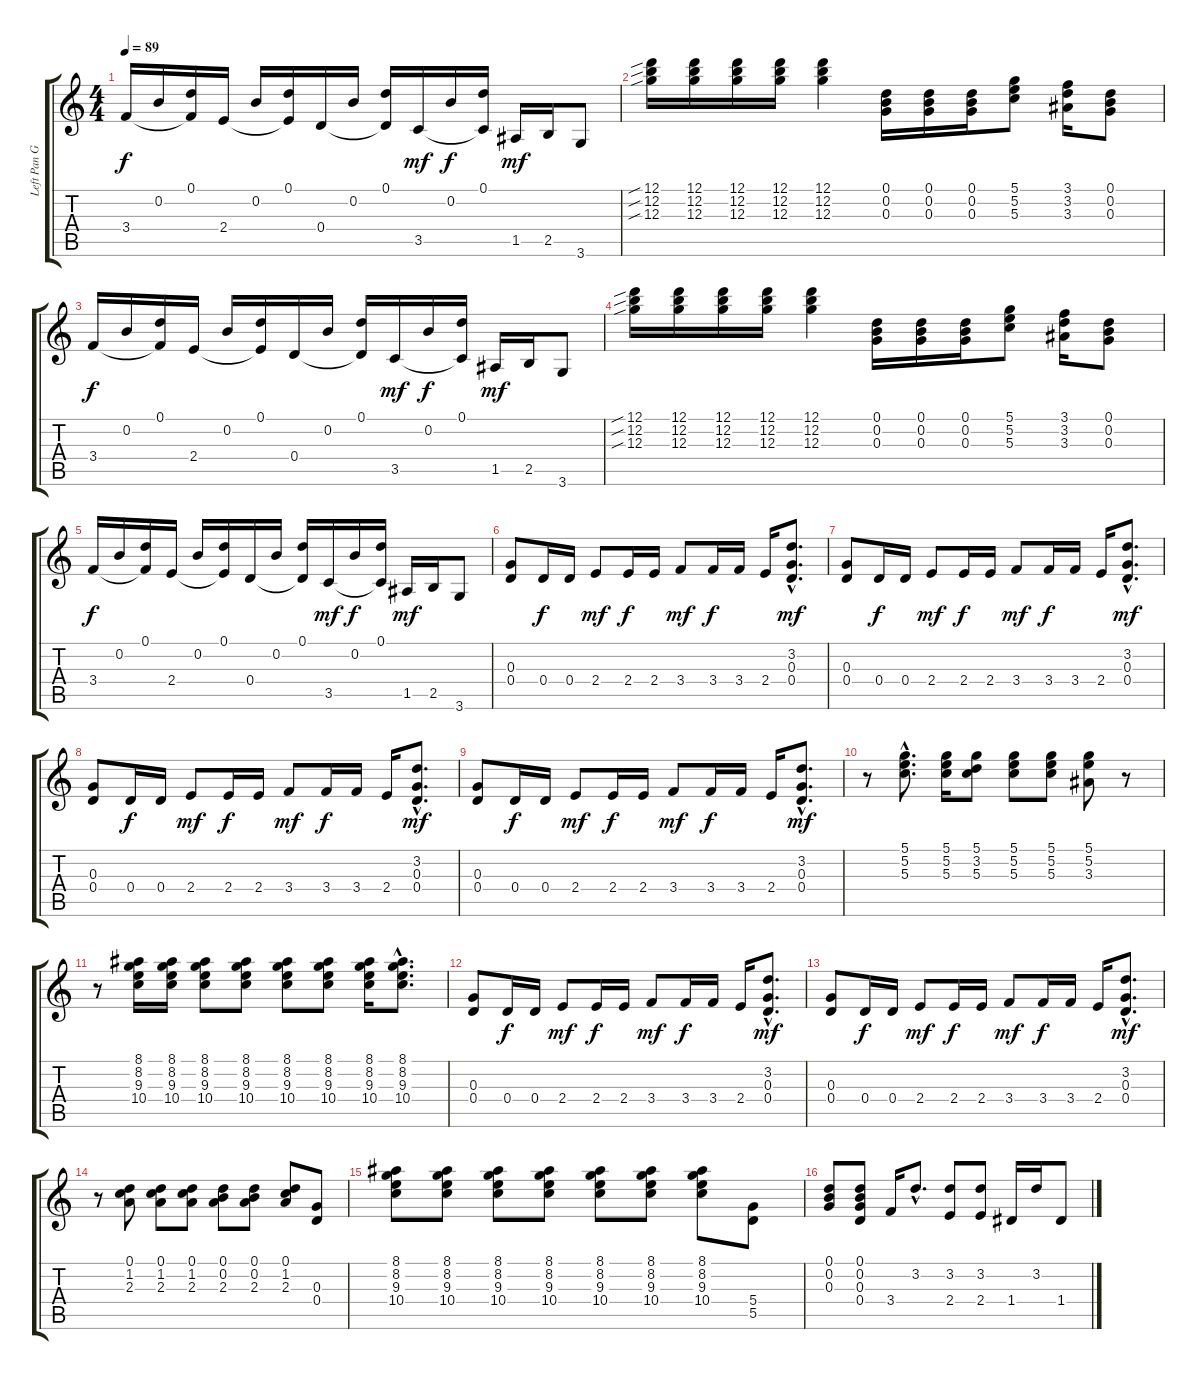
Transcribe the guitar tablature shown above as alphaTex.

\track ("Left Pan Guitar" "Left Pan G") {instrument distortionguitar}
\staff {score tabs}
\tuning (D4 B3 G3 D3 A2 E2) {hide}
\ts (4 4)
\tempo 89
\clef g2
\ks c
3.4.16{dy f} 0.2.16 (0.1 3.4{t}).16 2.4.16 0.2.16 (0.1 2.4{t}).16 0.4.16 0.2.16 (0.1 0.4{t}).16 3.5.16{dy mf} 0.2.16{dy f} (0.1 3.5{t}).16 1.5.16{dy mf} 2.5.16 3.6.8 |
(12.1{sib} 12.2{sib} 12.3{sib}).16 (12.1 12.2 12.3).16 (12.1 12.2 12.3).16 (12.1 12.2 12.3).16 (12.1 12.2 12.3).4 (0.1 0.2 0.3).16 (0.1 0.2 0.3).16 (0.1 0.2 0.3).16 (5.1 5.2 5.3).8 (3.1 3.2 3.3).16 (0.1 0.2 0.3).8 |
3.4.16{dy f} 0.2.16 (0.1 3.4{t}).16 2.4.16 0.2.16 (0.1 2.4{t}).16 0.4.16 0.2.16 (0.1 0.4{t}).16 3.5.16{dy mf} 0.2.16{dy f} (0.1 3.5{t}).16 1.5.16{dy mf} 2.5.16 3.6.8 |
(12.1{sib} 12.2{sib} 12.3{sib}).16 (12.1 12.2 12.3).16 (12.1 12.2 12.3).16 (12.1 12.2 12.3).16 (12.1 12.2 12.3).4 (0.1 0.2 0.3).16 (0.1 0.2 0.3).16 (0.1 0.2 0.3).16 (5.1 5.2 5.3).8 (3.1 3.2 3.3).16 (0.1 0.2 0.3).8 |
3.4.16{dy f} 0.2.16 (0.1 3.4{t}).16 2.4.16 0.2.16 (0.1 2.4{t}).16 0.4.16 0.2.16 (0.1 0.4{t}).16 3.5.16{dy mf} 0.2.16{dy f} (0.1 3.5{t}).16 1.5.16{dy mf} 2.5.16 3.6.8 |
(0.3 0.4).8{volume 10} 0.4.16{dy f} 0.4.16 2.4.8{dy mf} 2.4.16{dy f} 2.4.16 3.4.8{dy mf} 3.4.16{dy f} 3.4.16 2.4.16 (3.2{hac} 0.3{hac} 0.4{hac}).8{d dy mf} |
(0.3 0.4).8 0.4.16{dy f} 0.4.16 2.4.8{dy mf} 2.4.16{dy f} 2.4.16 3.4.8{dy mf} 3.4.16{dy f} 3.4.16 2.4.16 (3.2{hac} 0.3{hac} 0.4{hac}).8{d dy mf} |
(0.3 0.4).8 0.4.16{dy f} 0.4.16 2.4.8{dy mf} 2.4.16{dy f} 2.4.16 3.4.8{dy mf} 3.4.16{dy f} 3.4.16 2.4.16 (3.2{hac} 0.3{hac} 0.4{hac}).8{d dy mf} |
(0.3 0.4).8 0.4.16{dy f} 0.4.16 2.4.8{dy mf} 2.4.16{dy f} 2.4.16 3.4.8{dy mf} 3.4.16{dy f} 3.4.16 2.4.16 (3.2{hac} 0.3{hac} 0.4{hac}).8{d dy mf} |
r.8 (5.1{hac} 5.2{hac} 5.3{hac}).8{d} (5.1 5.2 5.3).16 (5.1 3.2 5.3).8 (5.1 5.2 5.3).8 (5.1 5.2 5.3).8 (5.1 5.2 3.3).8 r.8 |
r.8 (8.1 8.2 9.3 10.4).16 (8.1 8.2 9.3 10.4).16 (8.1 8.2 9.3 10.4).8 (8.1 8.2 9.3 10.4).8 (8.1 8.2 9.3 10.4).8 (8.1 8.2 9.3 10.4).8 (8.1 8.2 9.3 10.4).16 (8.1{hac} 8.2{hac} 9.3{hac} 10.4{hac}).8{d} |
(0.3 0.4).8 0.4.16{dy f} 0.4.16 2.4.8{dy mf} 2.4.16{dy f} 2.4.16 3.4.8{dy mf} 3.4.16{dy f} 3.4.16 2.4.16 (3.2{hac} 0.3{hac} 0.4{hac}).8{d dy mf} |
(0.3 0.4).8 0.4.16{dy f} 0.4.16 2.4.8{dy mf} 2.4.16{dy f} 2.4.16 3.4.8{dy mf} 3.4.16{dy f} 3.4.16 2.4.16 (3.2{hac} 0.3{hac} 0.4{hac}).8{d dy mf} |
r.8 (0.1 1.2 2.3).8 (0.1 1.2 2.3).8 (0.1 1.2 2.3).8 (0.1 0.2 2.3).8 (0.1 0.2 2.3).8 (0.1 1.2 2.3).8 (0.3 0.4).8 |
(8.1 8.2 9.3 10.4).8 (8.1 8.2 9.3 10.4).8 (8.1 8.2 9.3 10.4).8 (8.1 8.2 9.3 10.4).8 (8.1 8.2 9.3 10.4).8 (8.1 8.2 9.3 10.4).8 (8.1 8.2 9.3 10.4).8 (5.4 5.5).8 |
(0.1 0.2 0.3).8 (0.1 0.2 0.3 0.4).8 3.4.16 3.2{hac}.8{d} (3.2 2.4).8 (3.2 2.4).8 1.4.16 3.2.16 1.4.8
